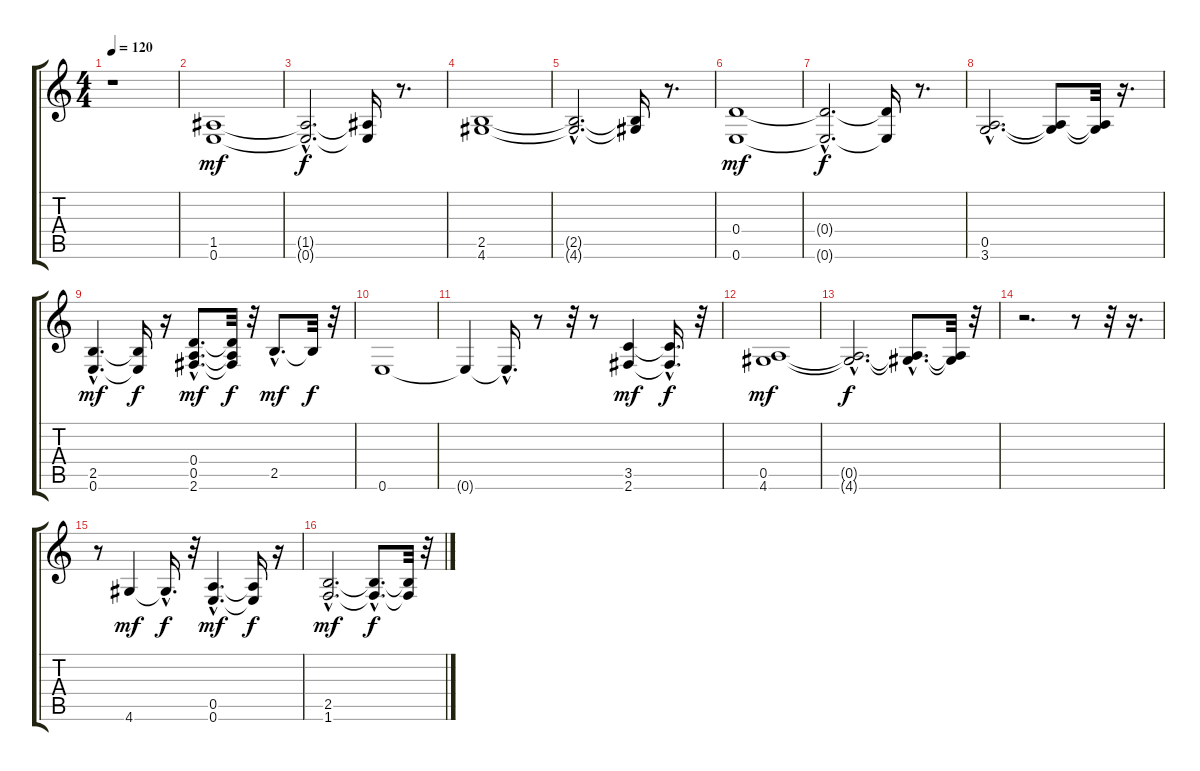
\track "" {instrument overdrivenguitar}
\staff {score tabs}
\tuning (E4 B3 G3 D3 A2 E2) {hide}
\ts (4 4)
\tempo 120
\clef g2
\ks c
r.1{dy f} |
(1.5 0.6).1{dy mf} |
(1.5{hac t} 0.6{hac t}).2{d dy f} (1.5{t} 0.6{t}).16 r.8{d} |
(2.5 4.6).1 |
(2.5{hac t} 4.6{hac t}).2{d} (2.5{t} 4.6{t}).16 r.8{d} |
(0.4 0.6).1{dy mf} |
(0.4{hac t} 0.6{hac t}).2{d dy f} (0.4{t} 0.6{t}).16 r.8{d} |
(0.5{hac} 3.6{hac}).2{d} (0.5{t} 3.6{t}).8 (0.5{t} 3.6{t}).32 r.16{d} |
(2.5{hac} 0.6{hac}).4{d dy mf} (2.5{t} 0.6{t}).16{dy f} r.16 (0.4{hac} 0.5{hac} 2.6{hac}).8{d dy mf} (0.4{t} 0.5{t} 2.6{t}).32{dy f} r.32 2.5{hac}.8{d dy mf} 2.5{t}.32{dy f} r.32 |
0.6.1 |
0.6{t}.4 0.6{hac t}.16{d} r.8 r.32 r.8 (3.5 2.6).4{dy mf} (3.5{hac t} 2.6{hac t}).16{d dy f} r.32 |
(0.5 4.6).1{dy mf} |
(0.5{hac t} 4.6{hac t}).2{d dy f} (0.5{hac t} 4.6{hac t}).8{d} (0.5{t} 4.6{t}).32 r.32 |
r.2{d} r.8 r.32 r.16{d} |
r.8 4.6.4{dy mf} 4.6{hac t}.16{d dy f} r.32 (0.5{hac} 0.6{hac}).4{d dy mf} (0.5{t} 0.6{t}).16{dy f} r.16 |
(2.5{hac} 1.6{hac}).2{d dy mf} (2.5{hac t} 1.6{hac t}).8{d dy f} (2.5{t} 1.6{t}).32 r.32
